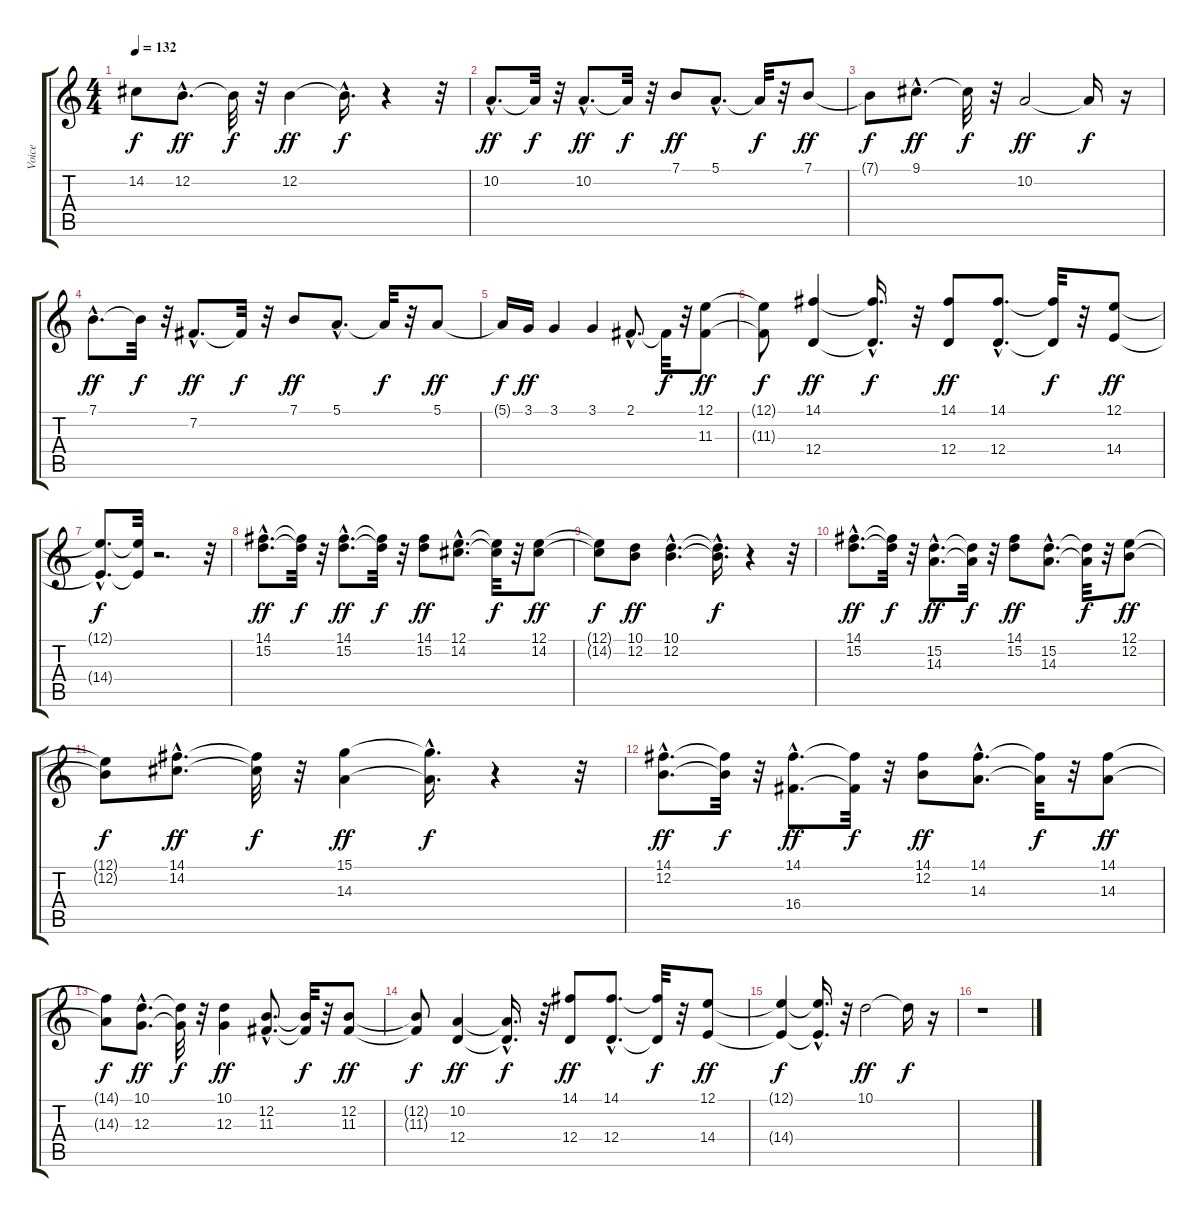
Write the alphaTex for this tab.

\track ("Voice" "Voice") {instrument synthvoice}
\staff {score tabs}
\tuning (E4 B3 G3 D3 A2 E2) {hide}
\ts (4 4)
\tempo 132
\clef g2
\ks c
14.2{t}.8{dy f} 12.2{hac}.8{d dy ff} 12.2{t}.32{dy f} r.32 12.2.4{dy ff} 12.2{hac t}.16{d dy f} r.4 r.32 |
10.2{hac}.8{d dy ff} 10.2{t}.32{dy f} r.32 10.2{hac}.8{d dy ff} 10.2{t}.32{dy f} r.32 7.1.8{dy ff} 5.1{hac}.8{d} 5.1{t}.32{dy f} r.32 7.1.8{dy ff} |
7.1{t}.8{dy f} 9.1{hac}.8{d dy ff} 9.1{t}.32{dy f} r.32 10.2.2{dy ff} 10.2{t}.16{dy f} r.16 |
7.1{hac}.8{d dy ff} 7.1{t}.32{dy f} r.32 7.2{hac}.8{d dy ff} 7.2{t}.32{dy f} r.32 7.1.8{dy ff} 5.1{hac}.8{d} 5.1{t}.32{dy f} r.32 5.1.8{dy ff} |
5.1{t}.16{dy f} 3.1.16{dy ff} 3.1.4 3.1.4 2.1{hac}.8{d} 2.1{t}.32{dy f} r.32 (12.1 11.3).8{dy ff} |
(12.1{t} 11.3{t}).8{dy f} (14.1 12.4).4{dy ff} (14.1{hac t} 12.4{hac t}).16{d dy f} r.32 (14.1 12.4).8{dy ff} (14.1{hac} 12.4{hac}).8{d} (14.1{t} 12.4{t}).32{dy f} r.32 (12.1 14.4).8{dy ff} |
(12.1{hac t} 14.4{hac t}).8{d dy f} (12.1{t} 14.4{t}).32 r.2{d} r.32 |
(14.1{hac} 15.2{hac}).8{d dy ff} (14.1{t} 15.2{t}).32{dy f} r.32 (14.1{hac} 15.2{hac}).8{d dy ff} (14.1{t} 15.2{t}).32{dy f} r.32 (14.1 15.2).8{dy ff} (12.1{hac} 14.2{hac}).8{d} (12.1{t} 14.2{t}).32{dy f} r.32 (12.1 14.2).8{dy ff} |
(12.1{t} 14.2{t}).8{dy f} (10.1 12.2).8{dy ff} (10.1{hac} 12.2{hac}).4{d} (10.1{hac t} 12.2{hac t}).16{d dy f} r.4 r.32 |
(14.1{hac} 15.2{hac}).8{d dy ff} (14.1{t} 15.2{t}).32{dy f} r.32 (15.2{hac} 14.3{hac}).8{d dy ff} (15.2{t} 14.3{t}).32{dy f} r.32 (14.1 15.2).8{dy ff} (15.2{hac} 14.3{hac}).8{d} (15.2{t} 14.3{t}).32{dy f} r.32 (12.1 12.2).8{dy ff} |
(12.1{t} 12.2{t}).8{dy f} (14.1{hac} 14.2{hac}).8{d dy ff} (14.1{t} 14.2{t}).32{dy f} r.32 (15.1 14.3).4{dy ff} (15.1{hac t} 14.3{hac t}).16{d dy f} r.4 r.32 |
(14.1{hac} 12.2{hac}).8{d dy ff} (14.1{t} 12.2{t}).32{dy f} r.32 (14.1{hac} 16.4{hac}).8{d dy ff} (14.1{t} 16.4{t}).32{dy f} r.32 (14.1 12.2).8{dy ff} (14.1{hac} 14.3{hac}).8{d} (14.1{t} 14.3{t}).32{dy f} r.32 (14.1 14.3).8{dy ff} |
(14.1{t} 14.3{t}).8{dy f} (10.1{hac} 12.3{hac}).8{d dy ff} (10.1{t} 12.3{t}).32{dy f} r.32 (10.1 12.3).4{dy ff} (12.2{hac} 11.3{hac}).8{d} (12.2{t} 11.3{t}).32{dy f} r.32 (12.2 11.3).8{dy ff} |
(12.2{t} 11.3{t}).8{dy f} (10.2 12.4).4{dy ff} (10.2{hac t} 12.4{hac t}).16{d dy f} r.32 (14.1 12.4).8{dy ff} (14.1{hac} 12.4{hac}).8{d} (14.1{t} 12.4{t}).32{dy f} r.32 (12.1 14.4).8{dy ff} |
(12.1{t} 14.4{t}).4{dy f} (12.1{hac t} 14.4{hac t}).16{d} r.32 10.1.2{dy ff} 10.1{t}.16{dy f} r.16 |
r.1
